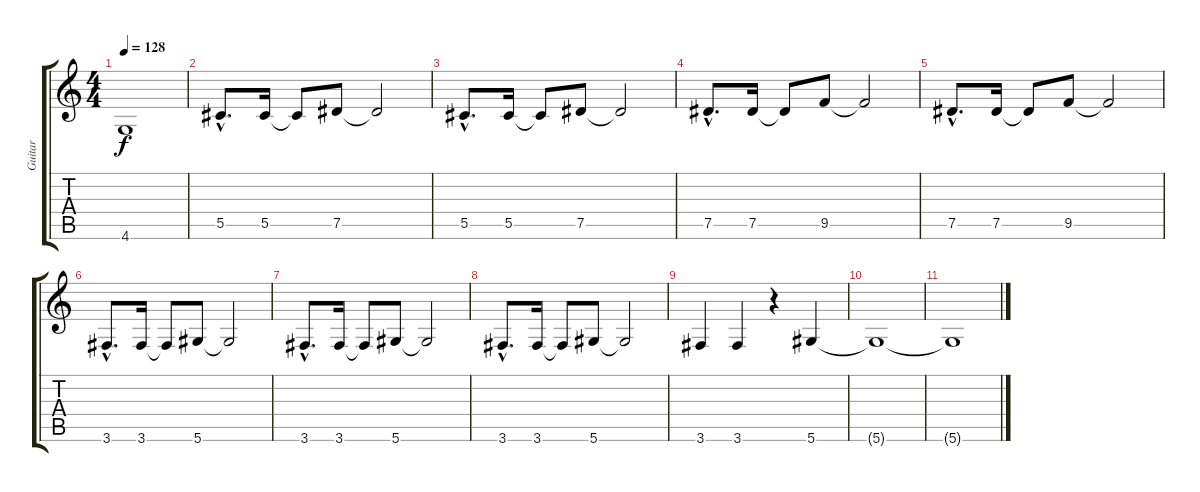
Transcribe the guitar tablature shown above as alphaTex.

\track ("Guitar" "Guitar") {instrument distortionguitar}
\staff {score tabs}
\tuning (Eb4 Bb3 Gb3 Db3 Ab2 Eb2) {hide}
\ts (4 4)
\tempo 128
\clef g2
\ks c
4.6{t}.1{dy f} |
5.5{hac}.8{d} 5.5.16 5.5{t}.8 7.5.8 7.5{t}.2 |
5.5{hac}.8{d} 5.5.16 5.5{t}.8 7.5.8 7.5{t}.2 |
7.5{hac}.8{d} 7.5.16 7.5{t}.8 9.5.8 9.5{t}.2 |
7.5{hac}.8{d} 7.5.16 7.5{t}.8 9.5.8 9.5{t}.2 |
3.6{hac}.8{d} 3.6.16 3.6{t}.8 5.6.8 5.6{t}.2 |
3.6{hac}.8{d} 3.6.16 3.6{t}.8 5.6.8 5.6{t}.2 |
3.6{hac}.8{d} 3.6.16 3.6{t}.8 5.6.8 5.6{t}.2 |
3.6.4 3.6.4 r.4 5.6.4 |
5.6{t}.1 |
5.6{t}.1
